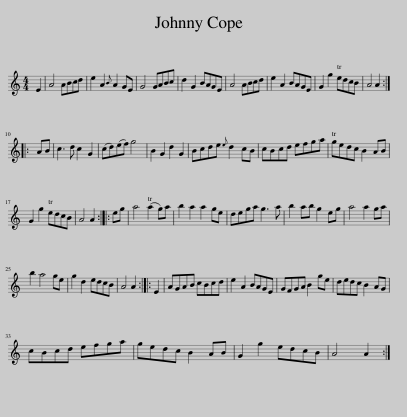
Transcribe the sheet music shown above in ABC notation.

X:1
L:1/8
M:4/4
I:linebreak $
K:C
V:1 treble
V:1
 E2 | A4 ABcd | e2 A2{B} A2 GE | G4 GABc | d2 G2 BAGE | %5
 A4 ABcd | e2 A2 BAGE | G2 g2 edcB | A4 A2 ::$ AB | %10
 c3 d c2 G2 | (cd)(ef) g4 | B2 G2 d2 G2 | Bcde{e} d2 cB | cBcd efga | %15
 gedc B2 AB |$ G2 g2 edcB | A4 A2 :: eg | a4 (a2 g)a | %20
 b2 a2 a2 ge | dega g3 a | b2 ab g2 eg | a4 a2 ga |$ b2 a4 ge | %25
 g2 d2 edcB | A4 A2 :: E2 | AGAB cBcd | e2 A2 BAGE | %30
 GFGA B2 ge | dedc B2 AG |$ cBcd efga | gedc B2 AB | G2 g2 edcB | %35
 A4 A2 :| %36
